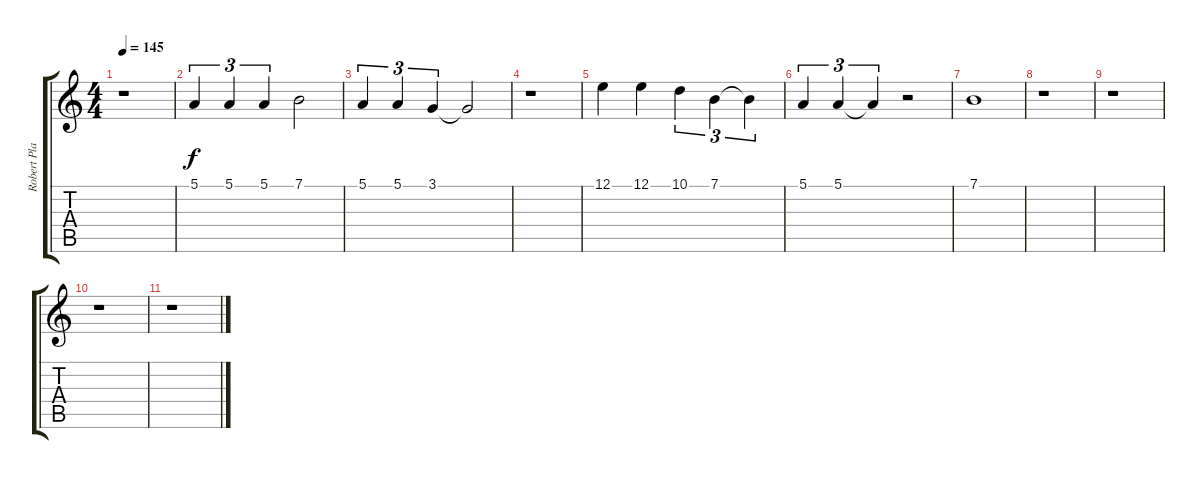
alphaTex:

\track ("Robert Plant - Vocal" "Robert Pla") {instrument flute}
\staff {score tabs}
\tuning (E4 B3 G3 D3 A2 E2) {hide}
\ts (4 4)
\tempo 145
\clef g2
\ks c
r.1{dy f} |
5.1.4{tu (3 2)} 5.1.4{tu (3 2)} 5.1.4{tu (3 2)} 7.1.2 |
5.1.4{tu (3 2)} 5.1.4{tu (3 2)} 3.1.4{tu (3 2)} 3.1{t}.2 |
r.1 |
12.1.4 12.1.4 10.1.4{tu (3 2)} 7.1.4{tu (3 2)} 7.1{t}.4{tu (3 2)} |
5.1.4{tu (3 2)} 5.1.4{tu (3 2)} 5.1{t}.4{tu (3 2)} r.2 |
7.1.1 |
r.1 |
r.1 |
r.1 |
r.1
